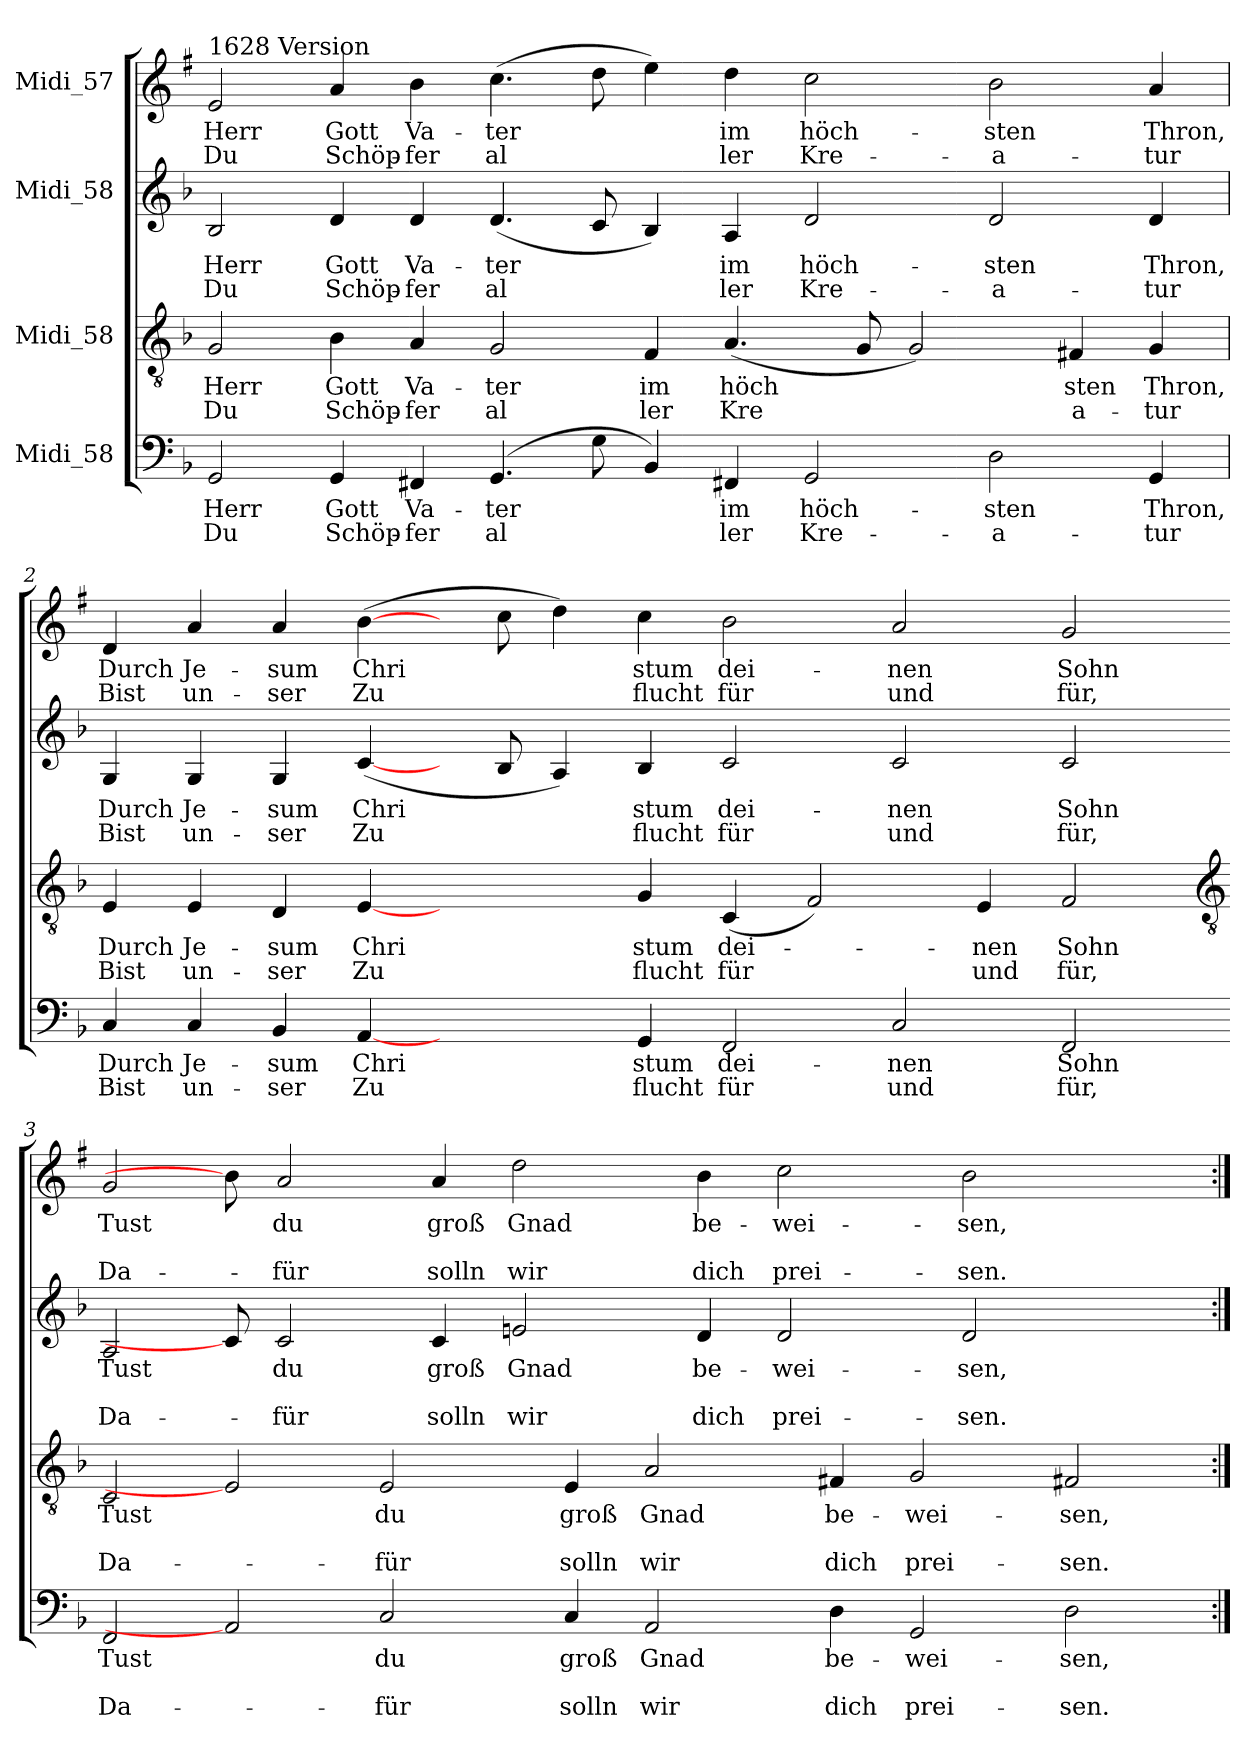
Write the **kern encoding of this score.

**kern	**text	**text	**text	**kern	**text	**text	**text	**kern	**text	**text	**text	**kern	**text	**text	**text
*part4	*part4	*part4	*part4	*part3	*part3	*part3	*part3	*part2	*part2	*part2	*part2	*part1	*part1	*part1	*part1
*staff4	*staff4	*staff4	*staff4	*staff3	*staff3	*staff3	*staff3	*staff2	*staff2	*staff2	*staff2	*staff1	*staff1	*staff1	*staff1
*I"Midi_58	*	*	*	*I"Midi_58	*	*	*	*I"Midi_58	*	*	*	*I"Midi_57	*	*	*
*clefF4	*	*	*	*clefGv2	*	*	*	*clefG2	*	*	*	*clefG2	*	*	*
*	*	*	*	*	*	*	*	*	*	*	*	*ITrd1c2	*	*	*
*k[b-]	*	*	*	*k[b-]	*	*	*	*k[b-]	*	*	*	*k[b-]	*	*	*
*F:	*	*	*	*F:	*	*	*	*F:	*	*	*	*F:	*	*	*
=1	=1	=1	=1	=1	=1	=1	=1	=1	=1	=1	=1	=1	=1	=1	=1
!	!	!	!	!	!	!	!	!	!	!	!	!LO:TX:a:t=1628 Version	!	!	!
!	!LO:LY:b	!LO:LY:b	!	!	!LO:LY:b	!LO:LY:b	!	!	!LO:LY:b	!LO:LY:b	!	!	!LO:LY:b	!LO:LY:b	!
2GG	Herr	Du	.	2G	Herr	Du	.	2B-	Herr	Du	.	2d	Herr	Du	.
!	!LO:LY:b	!LO:LY:b	!	!	!LO:LY:b	!LO:LY:b	!	!	!LO:LY:b	!LO:LY:b	!	!	!LO:LY:b	!LO:LY:b	!
4GG	Gott	Schöp-	.	4B-	Gott	Schöp-	.	4d	Gott	Schöp-	.	4g	Gott	Schöp-	.
!	!LO:LY:b	!LO:LY:b	!	!	!LO:LY:b	!LO:LY:b	!	!	!LO:LY:b	!LO:LY:b	!	!	!LO:LY:b	!LO:LY:b	!
4FF#X	-Va-	-fer	.	4A	-Va-	-fer	.	4d	-Va-	-fer	.	4a	-Va-	-fer	.
!	!LO:LY:b	!LO:LY:b	!	!	!LO:LY:b	!LO:LY:b	!	!	!LO:LY:b	!LO:LY:b	!	!	!LO:LY:b	!LO:LY:b	!
(<4.GG	ter	al	.	2G	ter	al	.	(<4.d	ter	al	.	(>4.b-	ter	al	.
8G	.	.	.	.	.	.	.	8c	.	.	.	8cc	.	.	.
!	!	!	!	!	!LO:LY:b	!LO:LY:b	!	!	!	!	!	!	!	!	!
4BB-)	.	.	.	4F	im	ler	.	4B-)	.	.	.	4dd)	.	.	.
!	!LO:LY:b	!LO:LY:b	!	!	!LO:LY:b	!LO:LY:b	!	!	!LO:LY:b	!LO:LY:b	!	!	!LO:LY:b	!LO:LY:b	!
4FF#X	im	ler	.	(<4.A	höch	Kre	.	4A	im	ler	.	4cc	im	ler	.
!	!LO:LY:b	!LO:LY:b	!	!	!	!	!	!	!LO:LY:b	!LO:LY:b	!	!	!LO:LY:b	!LO:LY:b	!
2GG	höch-	-Kre-	.	.	.	.	.	2d	höch-	-Kre-	.	2b-	höch-	-Kre-	.
.	.	.	.	8G	.	.	.	.	.	.	.	.	.	.	.
.	.	.	.	2G)	.	.	.	.	.	.	.	.	.	.	.
!	!LO:LY:b	!LO:LY:b	!	!	!	!	!	!	!LO:LY:b	!LO:LY:b	!	!	!LO:LY:b	!LO:LY:b	!
2D	-sten	a-	.	.	.	.	.	2d	-sten	a-	.	2a	-sten	a-	.
!	!	!	!	!	!LO:LY:b	!LO:LY:b	!	!	!	!	!	!	!	!	!
.	.	.	.	4F#X	sten	a-	.	.	.	.	.	.	.	.	.
!	!LO:LY:b	!LO:LY:b	!	!	!LO:LY:b	!LO:LY:b	!	!	!LO:LY:b	!LO:LY:b	!	!	!LO:LY:b	!LO:LY:b	!
4GG	-Thron,	tur	.	4G	-Thron,	tur	.	4d	-Thron,	tur	.	4g	-Thron,	tur	.
=2	=2	=2	=2	=2	=2	=2	=2	=2	=2	=2	=2	=2	=2	=2	=2
!	!LO:LY:b	!LO:LY:b	!	!	!LO:LY:b	!LO:LY:b	!	!	!LO:LY:b	!LO:LY:b	!	!	!LO:LY:b	!LO:LY:b	!
4C	Durch	Bist	.	4E	Durch	Bist	.	4G	Durch	Bist	.	4c	Durch	Bist	.
!	!LO:LY:b	!LO:LY:b	!	!	!LO:LY:b	!LO:LY:b	!	!	!LO:LY:b	!LO:LY:b	!	!	!LO:LY:b	!LO:LY:b	!
4C	Je-	-un-	.	4E	Je-	-un-	.	4G	Je-	-un-	.	4g	Je-	-un-	.
!	!LO:LY:b	!LO:LY:b	!	!	!LO:LY:b	!LO:LY:b	!	!	!LO:LY:b	!LO:LY:b	!	!	!LO:LY:b	!LO:LY:b	!
4BB-	-sum	ser	.	4D	-sum	ser	.	4G	-sum	ser	.	4g	-sum	ser	.
!	!LO:LY:b	!LO:LY:b	!	!	!LO:LY:b	!LO:LY:b	!	!	!LO:LY:b	!LO:LY:b	!	!	!LO:LY:b	!LO:LY:b	!
[4AA	Chri	Zu	.	[4E	Chri	Zu	.	(<[4c	Chri	Zu	.	(>[4a	Chri	Zu	.
2ryy	.	.	.	2ryy	.	.	.	8ryy	.	.	.	8ryy	.	.	.
.	.	.	.	.	.	.	.	8B-	.	.	.	8b-	.	.	.
.	.	.	.	.	.	.	.	4A)	.	.	.	4cc)	.	.	.
!	!LO:LY:b	!LO:LY:b	!	!	!LO:LY:b	!LO:LY:b	!	!	!LO:LY:b	!LO:LY:b	!	!	!LO:LY:b	!LO:LY:b	!
4GG	stum	flucht	.	4G	stum	flucht	.	4B-	stum	flucht	.	4b-	stum	flucht	.
!	!LO:LY:b	!LO:LY:b	!	!	!LO:LY:b	!LO:LY:b	!	!	!LO:LY:b	!LO:LY:b	!	!	!LO:LY:b	!LO:LY:b	!
2FF	dei-	-für	.	(4C	dei-	-für	.	2c	dei-	-für	.	2a	dei-	-für	.
.	.	.	.	2F)	.	.	.	.	.	.	.	.	.	.	.
!	!LO:LY:b	!LO:LY:b	!	!	!	!	!	!	!LO:LY:b	!LO:LY:b	!	!	!LO:LY:b	!LO:LY:b	!
2C	nen	und	.	.	.	.	.	2c	nen	und	.	2g	nen	und	.
!	!	!	!	!	!LO:LY:b	!LO:LY:b	!	!	!	!	!	!	!	!	!
.	.	.	.	4E	nen	und	.	.	.	.	.	.	.	.	.
!	!LO:LY:b	!LO:LY:b	!	!	!LO:LY:b	!LO:LY:b	!	!	!LO:LY:b	!LO:LY:b	!	!	!LO:LY:b	!LO:LY:b	!
2FF	Sohn	für,	.	2F	Sohn	für,	.	2c	Sohn	für,	.	2f	Sohn	für,	.
!!LO:LB:g=z
=3-	=3-	=3-	=3-	=3-	=3-	=3-	=3-	=3-	=3-	=3-	=3-	=3-	=3-	=3-	=3-
*	*	*	*	*clefGv2	*	*	*	*	*	*	*	*	*	*	*
!	!LO:LY:b	!	!LO:LY:b	!	!LO:LY:b	!	!LO:LY:b	!	!LO:LY:b	!	!LO:LY:b	!	!LO:LY:b	!	!LO:LY:b
2FF	Tust	.	Da-	2C	Tust	.	Da-	2A	Tust	.	Da-	2f	Tust	.	Da-
2AA]	.	.	.	2E]	.	.	.	8c]	.	.	.	8a]	.	.	.
!	!	!	!	!	!	!	!	!	!LO:LY:b	!	!LO:LY:b	!	!LO:LY:b	!	!LO:LY:b
.	.	.	.	.	.	.	.	2c	-du	.	für	2g	-du	.	für
!	!LO:LY:b	!	!LO:LY:b	!	!LO:LY:b	!	!LO:LY:b	!	!	!	!	!	!	!	!
2C	-du	.	für	2E	-du	.	für	.	.	.	.	.	.	.	.
!	!	!	!	!	!	!	!	!	!LO:LY:b	!	!LO:LY:b	!	!LO:LY:b	!	!LO:LY:b
.	.	.	.	.	.	.	.	4c	groß	.	solln	4g	groß	.	solln
!	!	!	!	!	!	!	!	!	!LO:LY:b	!	!LO:LY:b	!	!LO:LY:b	!	!LO:LY:b
.	.	.	.	.	.	.	.	2en	Gnad	.	wir	2cc	Gnad	.	wir
!	!LO:LY:b	!	!LO:LY:b	!	!LO:LY:b	!	!LO:LY:b	!	!	!	!	!	!	!	!
4C	groß	.	solln	4E	groß	.	solln	.	.	.	.	.	.	.	.
!	!LO:LY:b	!	!LO:LY:b	!	!LO:LY:b	!	!LO:LY:b	!	!	!	!	!	!	!	!
2AA	Gnad	.	wir	2A	Gnad	.	wir	.	.	.	.	.	.	.	.
!	!	!	!	!	!	!	!	!	!LO:LY:b	!	!LO:LY:b	!	!LO:LY:b	!	!LO:LY:b
.	.	.	.	.	.	.	.	4d	be-	.	-dich	4a	be-	.	-dich
!	!	!	!	!	!	!	!	!	!LO:LY:b	!	!LO:LY:b	!	!LO:LY:b	!	!LO:LY:b
.	.	.	.	.	.	.	.	2d	wei-	.	-prei-	2b-	wei-	.	-prei-
!	!LO:LY:b	!	!LO:LY:b	!	!LO:LY:b	!	!LO:LY:b	!	!	!	!	!	!	!	!
4D	be-	.	-dich	4F#X	be-	.	-dich	.	.	.	.	.	.	.	.
!	!LO:LY:b	!	!LO:LY:b	!	!LO:LY:b	!	!LO:LY:b	!	!	!	!	!	!	!	!
2GG	wei-	.	-prei-	2G	wei-	.	-prei-	.	.	.	.	.	.	.	.
!	!	!	!	!	!	!	!	!	!LO:LY:b	!	!LO:LY:b	!	!LO:LY:b	!	!LO:LY:b
.	.	.	.	.	.	.	.	2d	-sen,	.	sen.	2a	-sen,	.	sen.
!	!LO:LY:b	!	!LO:LY:b	!	!LO:LY:b	!	!LO:LY:b	!	!	!	!	!	!	!	!
2D	-sen,	.	sen.	2F#X	-sen,	.	sen.	.	.	.	.	.	.	.	.
.	.	.	.	.	.	.	.	4.ryy	.	.	.	4.ryy	.	.	.
=:|!	=:|!	=:|!	=:|!	=:|!	=:|!	=:|!	=:|!	=:|!	=:|!	=:|!	=:|!	=:|!	=:|!	=:|!	=:|!
*-	*-	*-	*-	*-	*-	*-	*-	*-	*-	*-	*-	*-	*-	*-	*-
